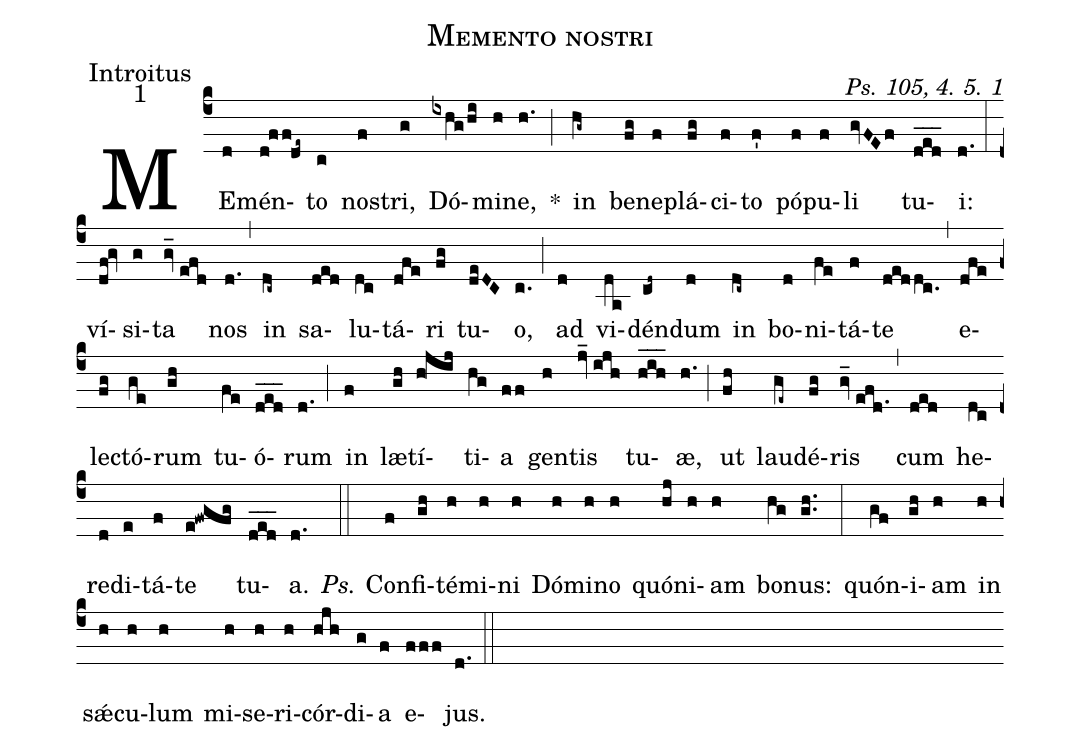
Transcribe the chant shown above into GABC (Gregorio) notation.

name: Memento nostri;
office-part: Introitus;
mode: 1;
commentary: Ps. 105, 4. 5. 1;
%%
(c4) ME(d)mén(d!ff!de~)to(c) nos(f)tri,(g) Dó(ixhg/hi)mi(h)ne,(h.) *(;) in(hg~) be(fg)ne(f)plá(fg)ci(f)to(f') pó(f)pu(f)li(gvFEf) tu(d_e_d_)i:(d.) (:)
ví(df!gv)si(g)ta(gv_//efd) nos(d.) (,) in(dc~) sa(ded)lu(dc)tá(dfe)ri(fg) tu(deDC)o,(c.) (;) ad(d) vi(da)dén(cd~)dum(d) in(dc~) bo(d)ni(fe)tá(f)te(deddc.) (,) e(dfe)lec(fg)tó(ge)rum(gh) tu(fe)ó(d_e_d_)rum(d.) (;) in(f) læ(gh)tí(h!jij)ti(hg)a(ff) gen(h)tis(jv_//ijh) tu(h_i_h_)æ,(h.) (;) ut(fh) lau(ge~)dé(fg)ris(gv_//efd.1) (,) cum(ded) he(dc)re(d)di(e)tá(f)te(e!fwgfg) tu(d_e_d_)a.(d.) (::)
<i>Ps.</i> Con(f)fi(gh)té(h)mi(h)ni(h) Dó(h)mi(h)no(h) quón(hj)i(h)am(h) bo(hg)nus:(gh..) (:)
quón(gf)i(gh)am(h) in(h) sǽ(h)cu(h)lum(h) mi(h)se(h)ri(h)cór(hjh)di(g)a(f) e(fff)jus.(d.) (::)
